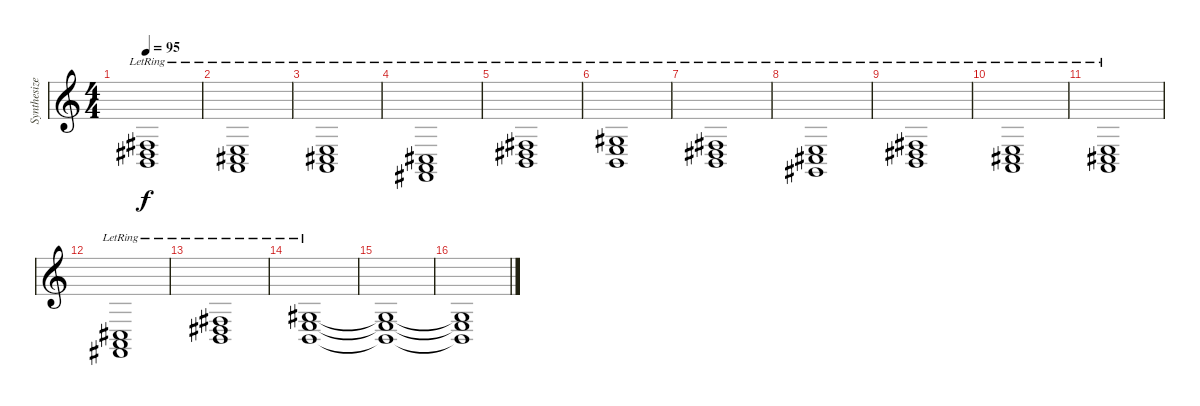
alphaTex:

\track ("Synthesizer" "Synthesize") {instrument pad1newage}
\staff {score}
\tuning (E4 B3 G3 D3 A2 E2 B1) {hide}
\ts (4 4)
\tempo 95
\clef g2
\ks c
(1.4{lr} 2.5{lr} 14.6{lr}).1{dy f} |
(2.4{lr} 0.5{lr} 9.6{lr}).1 |
(2.4{lr} 0.5{lr} 9.6{lr}).1 |
(0.5{lr} 2.6{lr} 14.7{lr}).1 |
(1.4{lr} 2.5{lr} 14.6{lr}).1 |
(1.3{lr} 2.4{lr} 2.5{lr}).1 |
(1.4{lr} 2.5{lr} 14.6{lr}).1 |
(2.4{lr} 4.5{lr} 4.6{lr}).1 |
(1.4{lr} 2.5{lr} 14.6{lr}).1 |
(2.4{lr} 0.5{lr} 9.6{lr}).1 |
(2.4{lr} 0.5{lr} 9.6{lr}).1 |
(0.5{lr} 2.6{lr} 14.7{lr}).1 |
(1.4{lr} 2.5{lr} 14.6{lr}).1 |
(1.3{lr} 2.4{lr} 2.5{lr}).1 |
(1.3{t} 2.4{t} 2.5{t}).1 |
(1.3{t} 2.4{t} 2.5{t}).1
